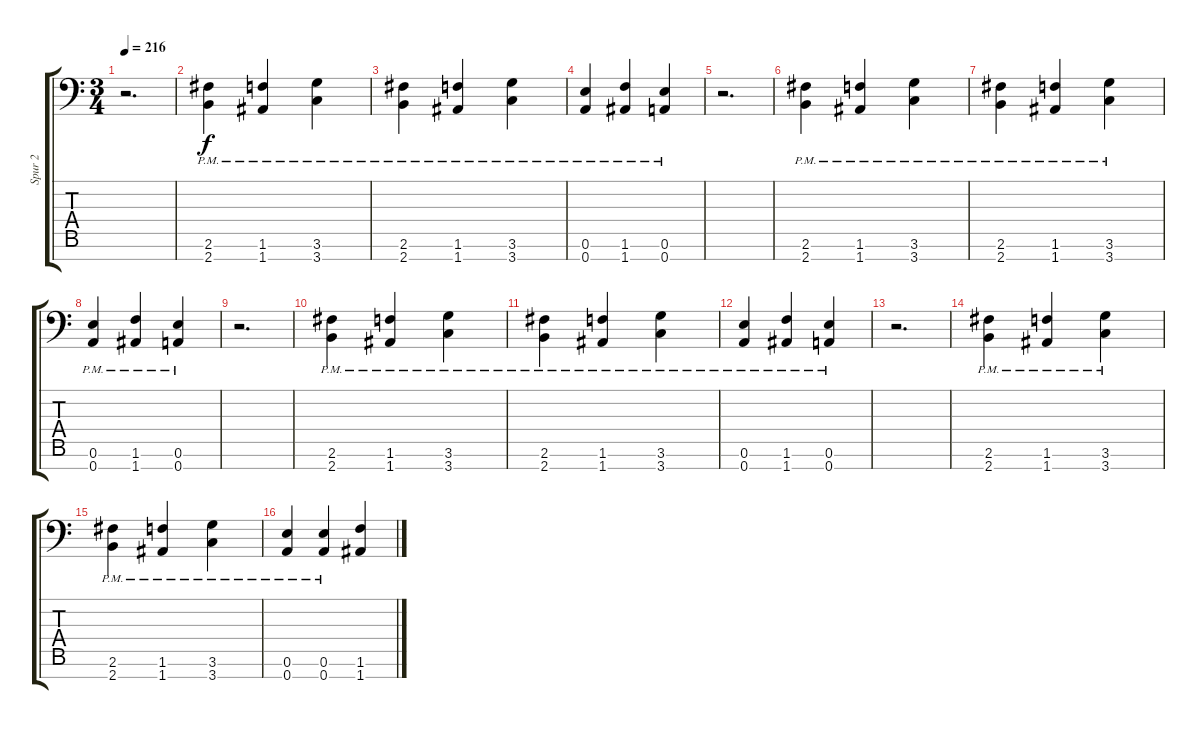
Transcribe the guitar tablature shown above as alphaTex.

\track ("Spur 2" "Spur 2") {instrument distortionguitar}
\staff {score tabs}
\tuning (E4 B3 G3 D3 A2 E2 A1) {hide}
\ts (3 4)
\tempo 216
\clef f4
\ks c
r.2{d dy f} |
(2.6{pm} 2.7{pm}).4 (1.6{pm} 1.7{pm}).4 (3.6{pm} 3.7{pm}).4 |
(2.6{pm} 2.7{pm}).4 (1.6{pm} 1.7{pm}).4 (3.6{pm} 3.7{pm}).4 |
(0.6{pm} 0.7{pm}).4 (1.6{pm} 1.7{pm}).4 (0.6{pm} 0.7{pm}).4 |
r.2{d} |
(2.6{pm} 2.7{pm}).4 (1.6{pm} 1.7{pm}).4 (3.6{pm} 3.7{pm}).4 |
(2.6{pm} 2.7{pm}).4 (1.6{pm} 1.7{pm}).4 (3.6{pm} 3.7{pm}).4 |
(0.6{pm} 0.7{pm}).4 (1.6{pm} 1.7{pm}).4 (0.6{pm} 0.7{pm}).4 |
r.2{d} |
(2.6{pm} 2.7{pm}).4 (1.6{pm} 1.7{pm}).4 (3.6{pm} 3.7{pm}).4 |
(2.6{pm} 2.7{pm}).4 (1.6{pm} 1.7{pm}).4 (3.6{pm} 3.7{pm}).4 |
(0.6{pm} 0.7{pm}).4 (1.6{pm} 1.7{pm}).4 (0.6{pm} 0.7{pm}).4 |
r.2{d} |
(2.6{pm} 2.7{pm}).4 (1.6{pm} 1.7{pm}).4 (3.6{pm} 3.7{pm}).4 |
(2.6{pm} 2.7{pm}).4 (1.6{pm} 1.7{pm}).4 (3.6{pm} 3.7{pm}).4 |
(0.6{pm} 0.7{pm}).4 (0.6{pm} 0.7{pm}).4 (1.6 1.7).4
